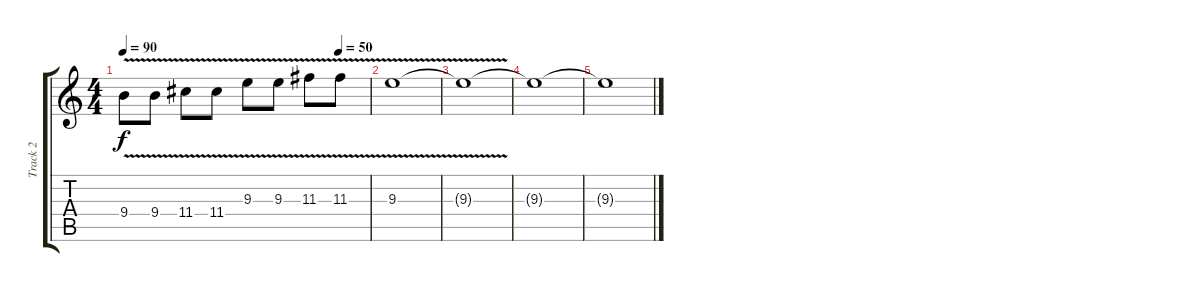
\track ("Track 2" "Track 2") {instrument electricguitarjazz}
\staff {score tabs}
\tuning (E4 B3 G3 D3 A2 E2) {hide}
\ts (4 4)
\tempo 90
\tempo (50 0.875)
\clef g2
\ks c
9.4{v}.8{dy f} 9.4{v}.8 11.4{v}.8 11.4{v}.8 9.3{v}.8 9.3{v}.8 11.3{v}.8 11.3{v}.8 |
9.3{v}.1{volume 0} |
9.3{t}.1 |
9.3{t}.1 |
9.3{t}.1
